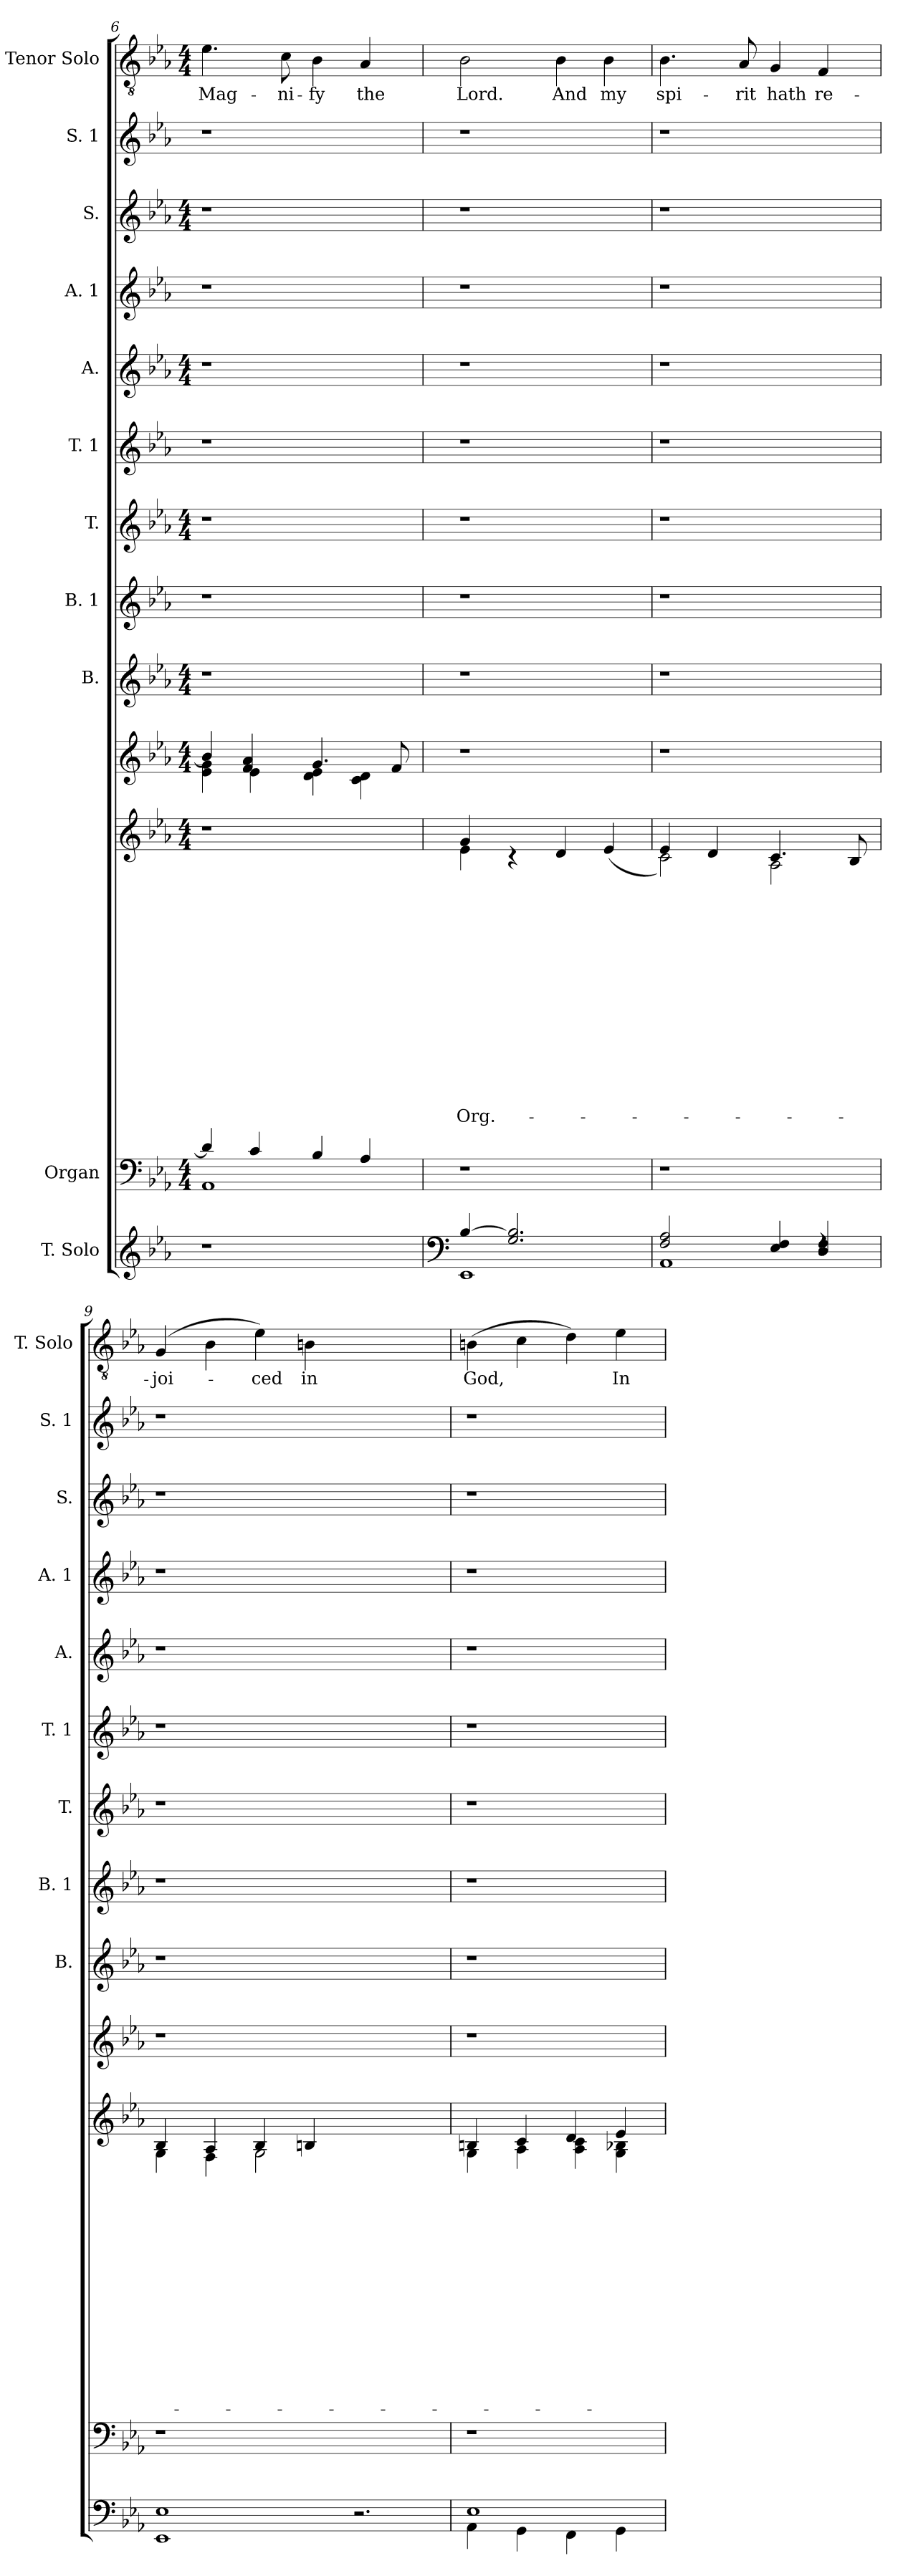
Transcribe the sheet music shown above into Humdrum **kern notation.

**kern	**kern	**kern	**text	**text	**text	**text	**text	**text	**text	**text	**text	**text	**text	**text	**text	**text	**kern	**kern	**kern	**kern	**kern	**kern	**kern	**kern	**kern	**kern	**text
*part13	*part12	*part11	*part11	*part11	*part11	*part11	*part11	*part11	*part11	*part11	*part11	*part11	*part11	*part11	*part11	*part11	*part10	*part9	*part8	*part7	*part6	*part5	*part4	*part3	*part2	*part1	*part1
*staff13	*staff12	*staff11	*staff11	*staff11	*staff11	*staff11	*staff11	*staff11	*staff11	*staff11	*staff11	*staff11	*staff11	*staff11	*staff11	*staff11	*staff10	*staff9	*staff8	*staff7	*staff6	*staff5	*staff4	*staff3	*staff2	*staff1	*staff1
*I"T. Solo	*I"Organ	*	*	*	*	*	*	*	*	*	*	*	*	*	*	*	*	*I"B.	*I"B. 1	*I"T.	*I"T. 1	*I"A.	*I"A. 1	*I"S.	*I"S. 1	*I"Tenor Solo	*
*	*	*	*	*	*	*	*	*	*	*	*	*	*	*	*	*	*	*I'B.	*I'B. 1	*I'T.	*I'T. 1	*I'A.	*I'A. 1	*I'S.	*I'S. 1	*I'T. Solo	*
*clefG2	*clefF4	*clefG2	*	*	*	*	*	*	*	*	*	*	*	*	*	*	*clefG2	*clefG2	*clefG2	*clefG2	*clefG2	*clefG2	*clefG2	*clefG2	*clefG2	*clefGv2	*
*k[b-e-a-]	*k[b-e-a-]	*k[b-e-a-]	*	*	*	*	*	*	*	*	*	*	*	*	*	*	*k[b-e-a-]	*k[b-e-a-]	*k[b-e-a-]	*k[b-e-a-]	*k[b-e-a-]	*k[b-e-a-]	*k[b-e-a-]	*k[b-e-a-]	*k[b-e-a-]	*k[b-e-a-]	*
*E-:	*E-:	*E-:	*	*	*	*	*	*	*	*	*	*	*	*	*	*	*E-:	*E-:	*E-:	*E-:	*E-:	*E-:	*E-:	*E-:	*E-:	*E-:	*
*	*M4/4	*M4/4	*	*	*	*	*	*	*	*	*	*	*	*	*	*	*M4/4	*M4/4	*	*M4/4	*	*M4/4	*	*M4/4	*	*M4/4	*
=6	=6	=6	=6	=6	=6	=6	=6	=6	=6	=6	=6	=6	=6	=6	=6	=6	=6	=6	=6	=6	=6	=6	=6	=6	=6	=6	=6
*	*^	*	*	*	*	*	*	*	*	*	*	*	*	*	*	*	*^	*	*	*	*	*	*	*	*	*	*
!	!	!	!	!	!	!	!	!	!	!	!	!	!	!	!	!	!	!	!	!	!	!	!	!	!	!	!	!	!LO:LY:b
1r	4d/]	1AA-	1r	.	.	.	.	.	.	.	.	.	.	.	.	.	.	4b-/]	4e-\ 4g\	1r	1r	1r	1r	1r	1r	1r	1r	4.e-\	Mag-
.	4c/	.	.	.	.	.	.	.	.	.	.	.	.	.	.	.	.	4e-\	4f/ 4a-/	.	.	.	.	.	.	.	.	.	.
!	!	!	!	!	!	!	!	!	!	!	!	!	!	!	!	!	!	!	!	!	!	!	!	!	!	!	!	!	!LO:LY:b
.	.	.	.	.	.	.	.	.	.	.	.	.	.	.	.	.	.	.	.	.	.	.	.	.	.	.	.	8c\	-ni-
!	!	!	!	!	!	!	!	!	!	!	!	!	!	!	!	!	!	!	!	!	!	!	!	!	!	!	!	!	!LO:LY:b:rj
.	4B-/	.	.	.	.	.	.	.	.	.	.	.	.	.	.	.	.	4d\ 4e-\	4.g/	.	.	.	.	.	.	.	.	4B-\	-fy
!	!	!	!	!	!	!	!	!	!	!	!	!	!	!	!	!	!	!	!	!	!	!	!	!	!	!	!	!	!LO:LY:b
.	4A-/	.	.	.	.	.	.	.	.	.	.	.	.	.	.	.	.	4c\ 4d\	.	.	.	.	.	.	.	.	.	4A-/	the
.	.	.	.	.	.	.	.	.	.	.	.	.	.	.	.	.	.	.	8f/	.	.	.	.	.	.	.	.	.	.
*	*v	*v	*	*	*	*	*	*	*	*	*	*	*	*	*	*	*	*v	*v	*	*	*	*	*	*	*	*	*	*
!!LO:LB:g=z
=7	=7	=7	=7	=7	=7	=7	=7	=7	=7	=7	=7	=7	=7	=7	=7	=7	=7	=7	=7	=7	=7	=7	=7	=7	=7	=7	=7
*clefF4	*	*	*	*	*	*	*	*	*	*	*	*	*	*	*	*	*	*	*	*	*	*	*	*	*	*	*
*^	*	*	*	*	*	*	*	*	*	*	*	*	*	*	*	*	*^	*	*	*	*	*	*	*	*	*	*
!	!	!	!	!	!	!	!	!	!	!	!	!	!	!	!	!	!LO:LY:b:rj	!	!	!	!	!	!	!	!	!	!	!	!LO:LY:b
*	*	*	*^	*	*	*	*	*	*	*	*	*	*	*	*	*	*	*v	*v	*	*	*	*	*	*	*	*	*	*
[>4B-/	1EE-	1r	4g/	4e-\	.	.	.	.	.	.	.	.	.	.	.	.	.	Org.-	1r	1r	1r	1r	1r	1r	1r	1r	1r	2B-\	Lord.
2.G/ 2.B-/]	.	.	4ryy	4rc	.	.	.	.	.	.	.	.	.	.	.	.	.	.	.	.	.	.	.	.	.	.	.	.	.
!	!	!	!	!	!	!	!	!	!	!	!	!	!	!	!	!	!	!	!	!	!	!	!	!	!	!	!	!	!LO:LY:b
.	.	.	4d/	2ryy	.	.	.	.	.	.	.	.	.	.	.	.	.	.	.	.	.	.	.	.	.	.	.	4B-\	And
!	!	!	!	!	!	!	!	!	!	!	!	!	!	!	!	!	!	!	!	!	!	!	!	!	!	!	!	!	!LO:LY:b
.	.	.	(<4e-/	.	.	.	.	.	.	.	.	.	.	.	.	.	.	.	.	.	.	.	.	.	.	.	.	4B-\	my
=8	=8	=8	=8	=8	=8	=8	=8	=8	=8	=8	=8	=8	=8	=8	=8	=8	=8	=8	=8	=8	=8	=8	=8	=8	=8	=8	=8	=8	=8
*	*^	*	*	*	*	*	*	*	*	*	*	*	*	*	*	*	*	*	*	*	*	*	*	*	*	*	*	*	*
!	!	!	!	!	!	!	!	!	!	!	!	!	!	!	!	!	!	!	!	!	!	!	!	!	!	!	!	!	!	!LO:LY:b
2F/ 2A-/	1AA-	2.ryy	1r	4e-/	2c\)	.	.	.	.	.	.	.	.	.	.	.	.	.	.	1r	1r	1r	1r	1r	1r	1r	1r	1r	4.B-\	spi-
.	.	.	.	4d/	.	.	.	.	.	.	.	.	.	.	.	.	.	.	.	.	.	.	.	.	.	.	.	.	.	.
!	!	!	!	!	!	!	!	!	!	!	!	!	!	!	!	!	!	!	!	!	!	!	!	!	!	!	!	!	!	!LO:LY:b
.	.	.	.	.	.	.	.	.	.	.	.	.	.	.	.	.	.	.	.	.	.	.	.	.	.	.	.	.	8A-/	-rit
!	!	!	!	!	!	!	!	!	!	!	!	!	!	!	!	!	!	!	!	!	!	!	!	!	!	!	!	!	!	!LO:LY:b
4E-/ 4F/	.	.	.	4.c/	2A-\	.	.	.	.	.	.	.	.	.	.	.	.	.	.	.	.	.	.	.	.	.	.	.	4G/	hath
!	!	!	!	!	!	!	!	!	!	!	!	!	!	!	!	!	!	!	!	!	!	!	!	!	!	!	!	!	!	!LO:LY:b
4rE	.	4D/ 4F/	.	.	.	.	.	.	.	.	.	.	.	.	.	.	.	.	.	.	.	.	.	.	.	.	.	.	4F/	re-
.	.	.	.	8B-/	.	.	.	.	.	.	.	.	.	.	.	.	.	.	.	.	.	.	.	.	.	.	.	.	.	.
*v	*v	*v	*	*	*	*	*	*	*	*	*	*	*	*	*	*	*	*	*	*	*	*	*	*	*	*	*	*	*	*
=9	=9	=9	=9	=9	=9	=9	=9	=9	=9	=9	=9	=9	=9	=9	=9	=9	=9	=9	=9	=9	=9	=9	=9	=9	=9	=9	=9	=9
!	!	!	!	!	!	!	!	!	!	!	!	!	!	!	!	!	!	!	!	!	!	!	!	!	!	!	!	!LO:LY:b
1EE- 1E-	1r	4B-/	4G\	.	.	.	.	.	.	.	.	.	.	.	.	.	.	1r	1r	1r	1r	1r	1r	1r	1r	1r	(4G/	-joi-
.	.	4A-/	4F\	.	.	.	.	.	.	.	.	.	.	.	.	.	.	.	.	.	.	.	.	.	.	.	4B-\	.
!	!	!	!	!	!	!	!	!	!	!	!	!	!	!	!	!	!	!	!	!	!	!	!	!	!	!	!	!LO:LY:b
.	.	4B-/	2G\	.	.	.	.	.	.	.	.	.	.	.	.	.	.	.	.	.	.	.	.	.	.	.	4e-\)	-ced
!	!	!	!	!	!	!	!	!	!	!	!	!	!	!	!	!	!	!	!	!	!	!	!	!	!	!	!	!LO:LY:b
.	.	4Bn/	.	.	.	.	.	.	.	.	.	.	.	.	.	.	.	.	.	.	.	.	.	.	.	.	4Bn\	in
2.rE	2.ryy	2.ryy	2.ryy	.	.	.	.	.	.	.	.	.	.	.	.	.	.	2.ryy	2.ryy	2.ryy	2.ryy	2.ryy	2.ryy	2.ryy	2.ryy	2.ryy	2.ryy	.
=10	=10	=10	=10	=10	=10	=10	=10	=10	=10	=10	=10	=10	=10	=10	=10	=10	=10	=10	=10	=10	=10	=10	=10	=10	=10	=10	=10	=10
*^	*	*	*	*	*	*	*	*	*	*	*	*	*	*	*	*	*	*	*	*	*	*	*	*	*	*	*	*
!	!	!	!	!	!	!	!	!	!	!	!	!	!	!	!	!	!	!	!	!	!	!	!	!	!	!	!	!	!LO:LY:b
1E-	4AA-\	1r	4Bn/	4G\	.	.	.	.	.	.	.	.	.	.	.	.	.	.	1r	1r	1r	1r	1r	1r	1r	1r	1r	(>4Bn\	God,
.	4GG\	.	4c/	4A-\	.	.	.	.	.	.	.	.	.	.	.	.	.	.	.	.	.	.	.	.	.	.	.	4c\	.
.	4FF\	.	4d/	4A-\ 4c\	.	.	.	.	.	.	.	.	.	.	.	.	.	.	.	.	.	.	.	.	.	.	.	4d\)	.
!	!	!	!	!	!	!	!	!	!	!	!	!	!	!	!	!	!	!	!	!	!	!	!	!	!	!	!	!	!LO:LY:b
.	4GG\	.	4e-/	4G\ 4B-X\	.	.	.	.	.	.	.	.	.	.	.	.	.	.	.	.	.	.	.	.	.	.	.	4e-\	In
*v	*v	*	*v	*v	*	*	*	*	*	*	*	*	*	*	*	*	*	*	*	*	*	*	*	*	*	*	*	*	*
=	=	=	=	=	=	=	=	=	=	=	=	=	=	=	=	=	=	=	=	=	=	=	=	=	=	=	=
*-	*-	*-	*-	*-	*-	*-	*-	*-	*-	*-	*-	*-	*-	*-	*-	*-	*-	*-	*-	*-	*-	*-	*-	*-	*-	*-	*-
